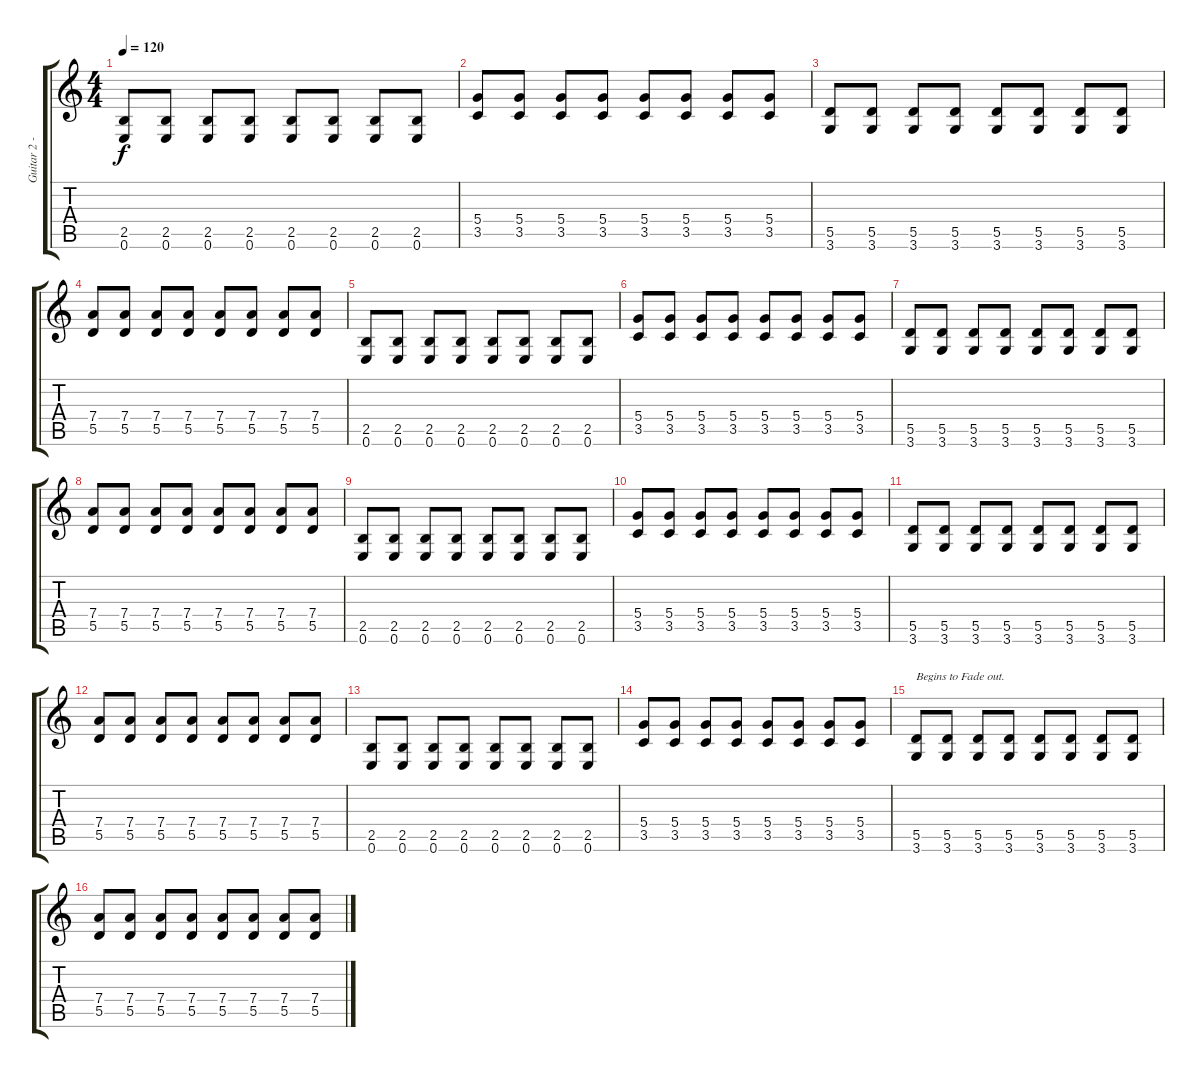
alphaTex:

\track ("Guitar 2 - Nick" "Guitar 2 -") {instrument distortionguitar}
\staff {score tabs}
\tuning (E4 B3 G3 D3 A2 E2) {hide}
\ts (4 4)
\tempo 120
\clef g2
\ks c
(2.5 0.6).8{dy f} (2.5 0.6).8 (2.5 0.6).8 (2.5 0.6).8 (2.5 0.6).8 (2.5 0.6).8 (2.5 0.6).8 (2.5 0.6).8 |
(5.4 3.5).8 (5.4 3.5).8 (5.4 3.5).8 (5.4 3.5).8 (5.4 3.5).8 (5.4 3.5).8 (5.4 3.5).8 (5.4 3.5).8 |
(5.5 3.6).8 (5.5 3.6).8 (5.5 3.6).8 (5.5 3.6).8 (5.5 3.6).8 (5.5 3.6).8 (5.5 3.6).8 (5.5 3.6).8 |
(7.4 5.5).8 (7.4 5.5).8 (7.4 5.5).8 (7.4 5.5).8 (7.4 5.5).8 (7.4 5.5).8 (7.4 5.5).8 (7.4 5.5).8 |
(2.5 0.6).8 (2.5 0.6).8 (2.5 0.6).8 (2.5 0.6).8 (2.5 0.6).8 (2.5 0.6).8 (2.5 0.6).8 (2.5 0.6).8 |
(5.4 3.5).8 (5.4 3.5).8 (5.4 3.5).8 (5.4 3.5).8 (5.4 3.5).8 (5.4 3.5).8 (5.4 3.5).8 (5.4 3.5).8 |
(5.5 3.6).8 (5.5 3.6).8 (5.5 3.6).8 (5.5 3.6).8 (5.5 3.6).8 (5.5 3.6).8 (5.5 3.6).8 (5.5 3.6).8 |
(7.4 5.5).8 (7.4 5.5).8 (7.4 5.5).8 (7.4 5.5).8 (7.4 5.5).8 (7.4 5.5).8 (7.4 5.5).8 (7.4 5.5).8 |
(2.5 0.6).8 (2.5 0.6).8 (2.5 0.6).8 (2.5 0.6).8 (2.5 0.6).8 (2.5 0.6).8 (2.5 0.6).8 (2.5 0.6).8 |
(5.4 3.5).8 (5.4 3.5).8 (5.4 3.5).8 (5.4 3.5).8 (5.4 3.5).8 (5.4 3.5).8 (5.4 3.5).8 (5.4 3.5).8 |
(5.5 3.6).8 (5.5 3.6).8 (5.5 3.6).8 (5.5 3.6).8 (5.5 3.6).8 (5.5 3.6).8 (5.5 3.6).8 (5.5 3.6).8 |
(7.4 5.5).8 (7.4 5.5).8 (7.4 5.5).8 (7.4 5.5).8 (7.4 5.5).8 (7.4 5.5).8 (7.4 5.5).8 (7.4 5.5).8 |
(2.5 0.6).8 (2.5 0.6).8 (2.5 0.6).8 (2.5 0.6).8 (2.5 0.6).8 (2.5 0.6).8 (2.5 0.6).8 (2.5 0.6).8 |
(5.4 3.5).8 (5.4 3.5).8 (5.4 3.5).8 (5.4 3.5).8 (5.4 3.5).8 (5.4 3.5).8 (5.4 3.5).8 (5.4 3.5).8 |
(5.5 3.6).8{txt "Begins to Fade out."} (5.5 3.6).8 (5.5 3.6).8 (5.5 3.6).8 (5.5 3.6).8 (5.5 3.6).8 (5.5 3.6).8 (5.5 3.6).8 |
(7.4 5.5).8 (7.4 5.5).8 (7.4 5.5).8 (7.4 5.5).8 (7.4 5.5).8 (7.4 5.5).8 (7.4 5.5).8 (7.4 5.5).8
